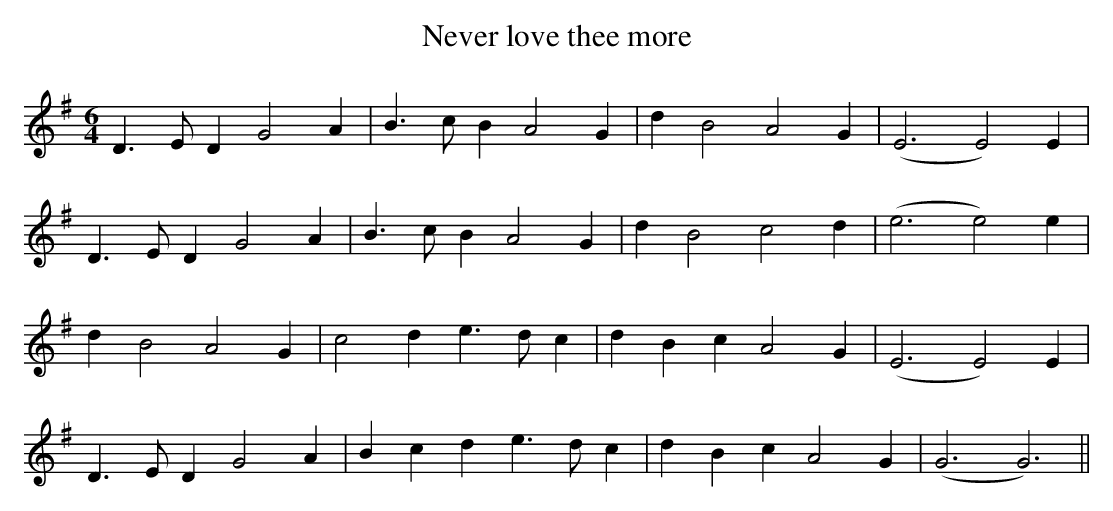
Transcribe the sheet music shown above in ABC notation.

X:1
T:Never love thee more
M:6/4
L:1/8
K:G
D3ED2G4A2|B3cB2 A4G2|d2B4A4G2|(E6E4)E2|
D3ED2G4A2|B3cB2A4G2|d2B4c4d2|(e6e4)e2|
d2B4A4G2|c4d2e3dc2|d2B2c2 A4G2|(E6E4)E2|
D3E D2 G4A2|B2c2d2 e3dc2|d2B2c2A4G2|(G6G6)||
